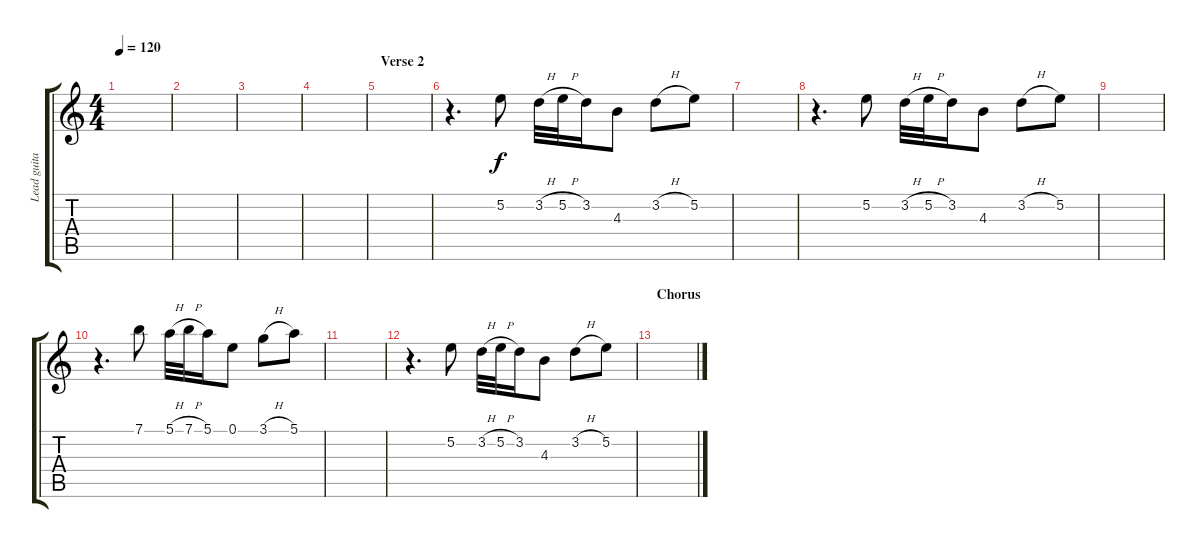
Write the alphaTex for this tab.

\track ("Lead guitar" "Lead guita") {instrument distortionguitar}
\staff {score tabs}
\tuning (E4 B3 G3 D3 A2 E2) {hide}
\ts (4 4)
\tempo 120
\clef g2
\ks c
|
|
|
|
\section ("" "Verse 2")
|
r.4{d} 5.2.8 3.2{h}.32 5.2{h}.32 3.2.16 4.3.8 3.2{h}.8 5.2.8 |
|
r.4{d} 5.2.8 3.2{h}.32 5.2{h}.32 3.2.16 4.3.8 3.2{h}.8 5.2.8 |
|
r.4{d} 7.1.8 5.1{h}.32 7.1{h}.32 5.1.16 0.1.8 3.1{h}.8 5.1.8 |
|
r.4{d} 5.2.8 3.2{h}.32 5.2{h}.32 3.2.16 4.3.8 3.2{h}.8 5.2.8 |
\section ("" "Chorus")
